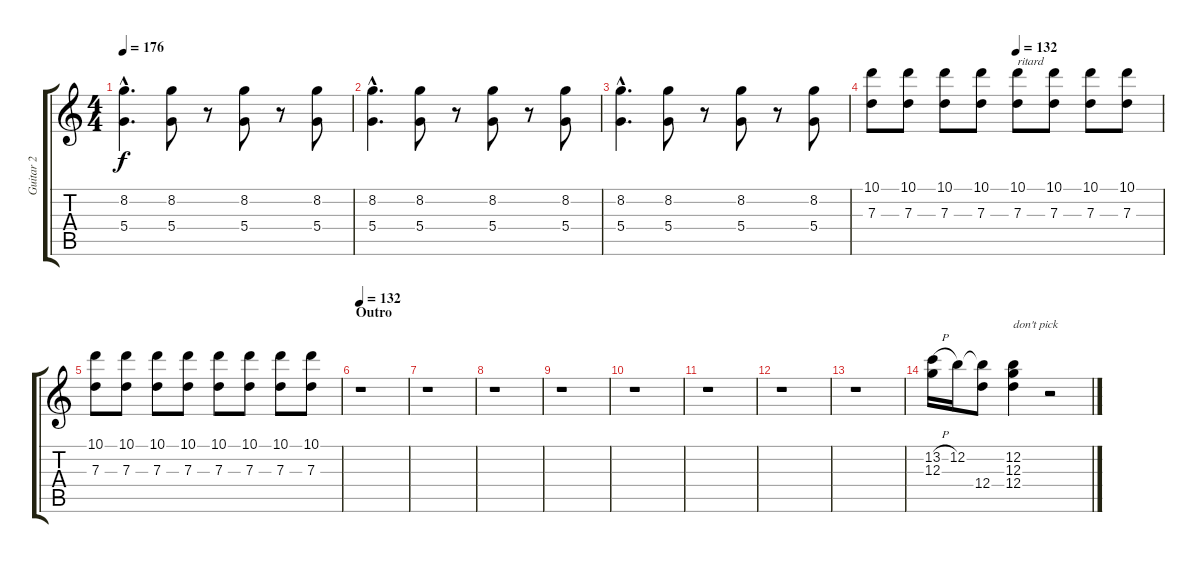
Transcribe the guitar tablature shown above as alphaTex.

\track ("Guitar 2" "Guitar 2") {instrument distortionguitar}
\staff {score tabs}
\tuning (E4 B3 G3 D3 A2 E2) {hide}
\ts (4 4)
\tempo 176
\clef g2
\ks c
(8.2{hac} 5.4{hac}).4{d dy f} (8.2 5.4).8 r.8 (8.2 5.4).8 r.8 (8.2 5.4).8 |
(8.2{hac} 5.4{hac}).4{d} (8.2 5.4).8 r.8 (8.2 5.4).8 r.8 (8.2 5.4).8 |
(8.2{hac} 5.4{hac}).4{d} (8.2 5.4).8 r.8 (8.2 5.4).8 r.8 (8.2 5.4).8 |
\tempo (132 0.5)
(10.1 7.3).8 (10.1 7.3).8 (10.1 7.3).8 (10.1 7.3).8 (10.1 7.3).8{txt "ritard"} (10.1 7.3).8 (10.1 7.3).8 (10.1 7.3).8 |
(10.1 7.3).8 (10.1 7.3).8 (10.1 7.3).8 (10.1 7.3).8 (10.1 7.3).8 (10.1 7.3).8 (10.1 7.3).8 (10.1 7.3).8 |
\section ("" "Outro")
\tempo 132
r.1 |
r.1 |
r.1 |
r.1 |
r.1 |
r.1 |
r.1 |
r.1 |
(13.2{h} 12.3).16 12.2.16 (12.2{t} 12.4).8 (12.2 12.3 12.4).4{txt "don't pick"} r.2
